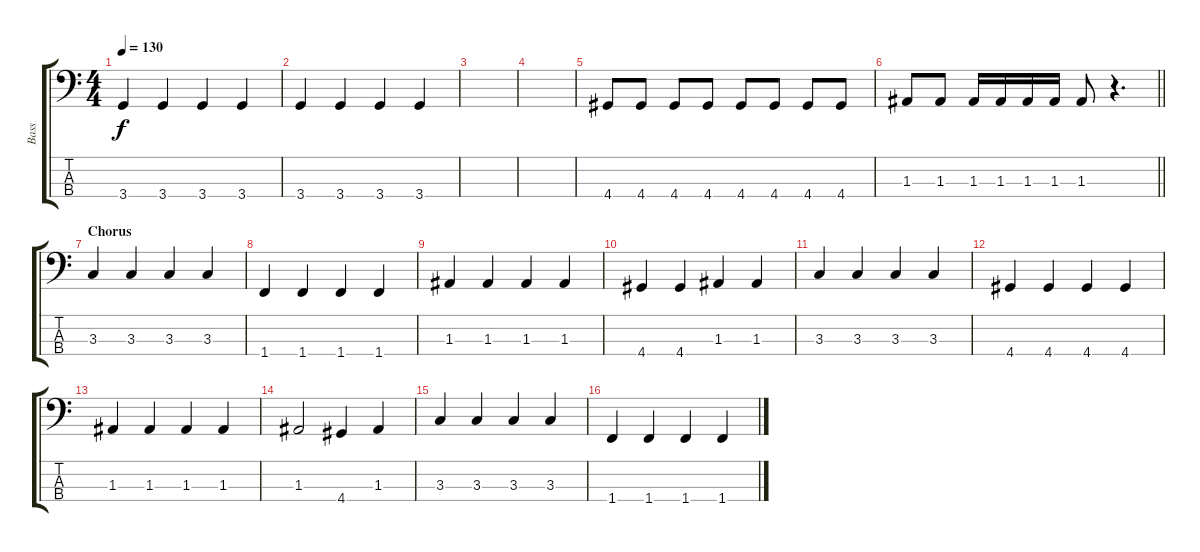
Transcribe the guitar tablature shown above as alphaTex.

\track ("Bass" "Bass") {instrument electricbassfinger}
\staff {score tabs}
\tuning (G2 D2 A1 E1) {hide}
\ts (4 4)
\tempo 130
\clef f4
\ks c
3.4.4{dy f} 3.4.4 3.4.4 3.4.4 |
3.4.4 3.4.4 3.4.4 3.4.4 |
|
|
4.4.8 4.4.8 4.4.8 4.4.8 4.4.8 4.4.8 4.4.8 4.4.8 |
\barLineRight lightlight
1.3.8 1.3.8 1.3.16 1.3.16 1.3.16 1.3.16 1.3.8 r.4{d} |
\section ("" "Chorus")
3.3.4 3.3.4 3.3.4 3.3.4 |
1.4.4 1.4.4 1.4.4 1.4.4 |
1.3.4 1.3.4 1.3.4 1.3.4 |
4.4.4 4.4.4 1.3.4 1.3.4 |
3.3.4 3.3.4 3.3.4 3.3.4 |
4.4.4 4.4.4 4.4.4 4.4.4 |
1.3.4 1.3.4 1.3.4 1.3.4 |
1.3.2 4.4.4 1.3.4 |
3.3.4 3.3.4 3.3.4 3.3.4 |
1.4.4 1.4.4 1.4.4 1.4.4
